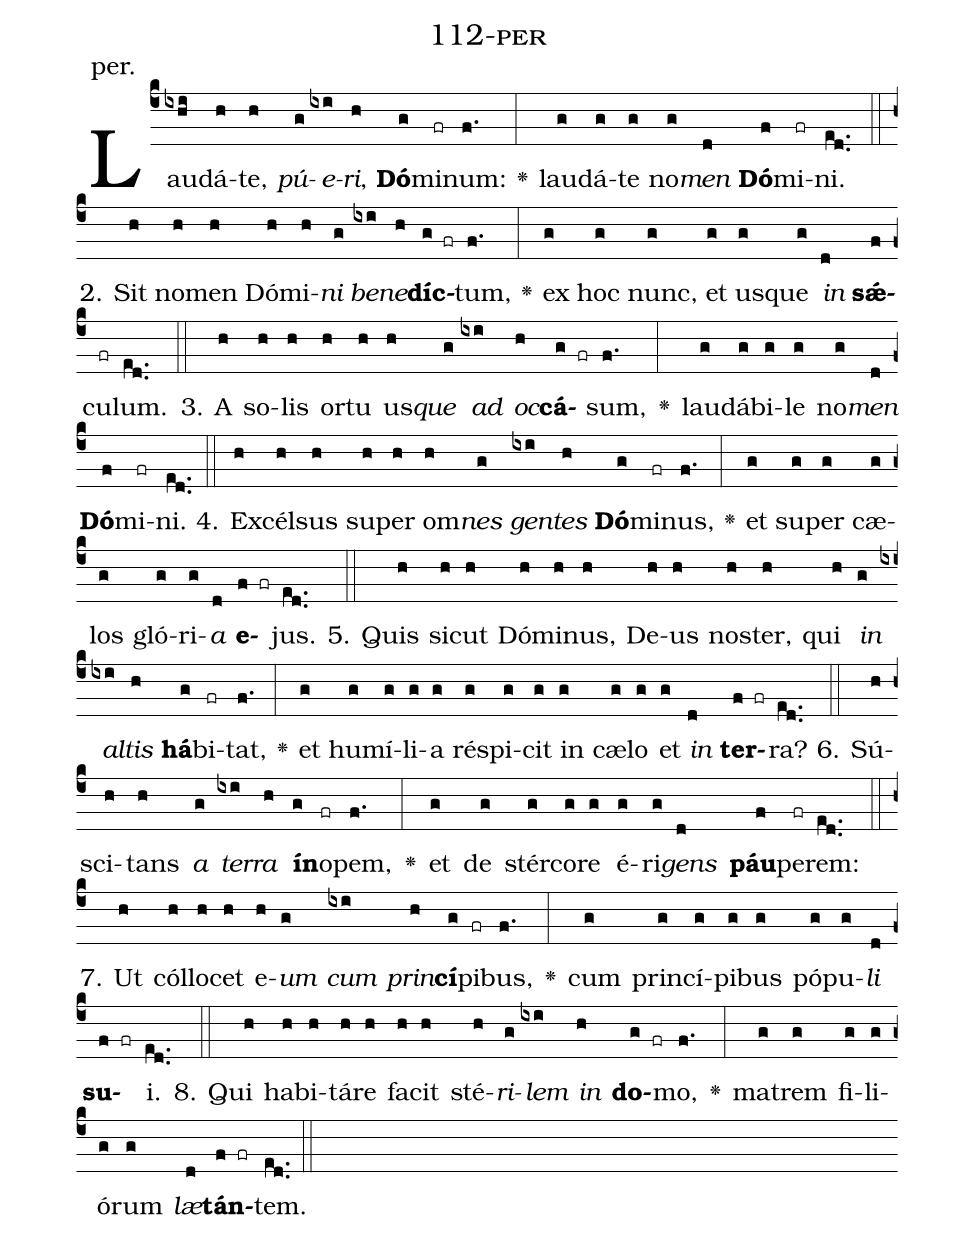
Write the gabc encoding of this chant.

name: 112-per;
annotation: per.;
%%
(c4)Lau(ixhi)dá(h)te,(h) <i>pú</i>(g)<i>e</i>(ixi)<i>ri</i>,(h) <b>Dó</b>(g)mi(fr)num:(f.) <v>\greheightstar</v>(:) lau(g)dá(g)te(g) no(g)<i>men</i>(d) <b>Dó</b>(f)mi(fr)ni.(ed..) (::)
2. Sit(h) no(h)men(h) Dó(h)mi(h)<i>ni</i>(g) <i>be</i>(ixi)<i>ne</i>(h)<b>díc</b>(g fr)tum,(f.) <v>\greheightstar</v>(:) ex(g) hoc(g) nunc,(g) et(g) us(g)que(g) <i>in</i>(d) <b>sǽ</b>(f)cu(fr)lum.(ed..) (::)
3. A(h) so(h)lis(h) or(h)tu(h) us(h)<i>que</i>(g) <i>ad</i>(ixi) <i>oc</i>(h)<b>cá</b>(g fr)sum,(f.) <v>\greheightstar</v>(:) lau(g)dá(g)bi(g)le(g) no(g)<i>men</i>(d) <b>Dó</b>(f)mi(fr)ni.(ed..) (::)
4. Ex(h)cél(h)sus(h) su(h)per(h) om(h)<i>nes</i>(g) <i>gen</i>(ixi)<i>tes</i>(h) <b>Dó</b>(g)mi(fr)nus,(f.) <v>\greheightstar</v>(:) et(g) su(g)per(g) cæ(g)los(g) gló(g)ri(g)<i>a</i>(d) <b>e</b>(f fr)jus.(ed..) (::)
5. Quis(h) sic(h)ut(h) Dó(h)mi(h)nus,(h) De(h)us(h) nos(h)ter,(h) qui(h) <i>in</i>(g) <i>al</i>(ixi)<i>tis</i>(h) <b>há</b>(g)bi(fr)tat,(f.) <v>\greheightstar</v>(:) et(g) hu(g)mí(g)li(g)a(g) ré(g)spi(g)cit(g) in(g) cæ(g)lo(g) et(g) <i>in</i>(d) <b>ter</b>(f fr)ra?(ed..) (::)
6. Sú(h)sci(h)tans(h) <i>a</i>(g) <i>ter</i>(ixi)<i>ra</i>(h) <b>ín</b>(g)o(fr)pem,(f.) <v>\greheightstar</v>(:) et(g) de(g) stér(g)co(g)re(g) é(g)ri(g)<i>gens</i>(d) <b>páu</b>(f)pe(fr)rem:(ed..) (::)
7. Ut(h) cól(h)lo(h)cet(h) e(h)<i>um</i>(g) <i>cum</i>(ixi) <i>prin</i>(h)<b>cí</b>(g)pi(fr)bus,(f.) <v>\greheightstar</v>(:) cum(g) prin(g)cí(g)pi(g)bus(g) pó(g)pu(g)<i>li</i>(d) <b>su</b>(f fr)i.(ed..) (::)
8. Qui(h) ha(h)bi(h)tá(h)re(h) fa(h)cit(h) sté(h)<i>ri</i>(g)<i>lem</i>(ixi) <i>in</i>(h) <b>do</b>(g fr)mo,(f.) <v>\greheightstar</v>(:) ma(g)trem(g) fi(g)li(g)ó(g)rum(g) <i>læ</i>(d)<b>tán</b>(f fr)tem.(ed..) (::)
